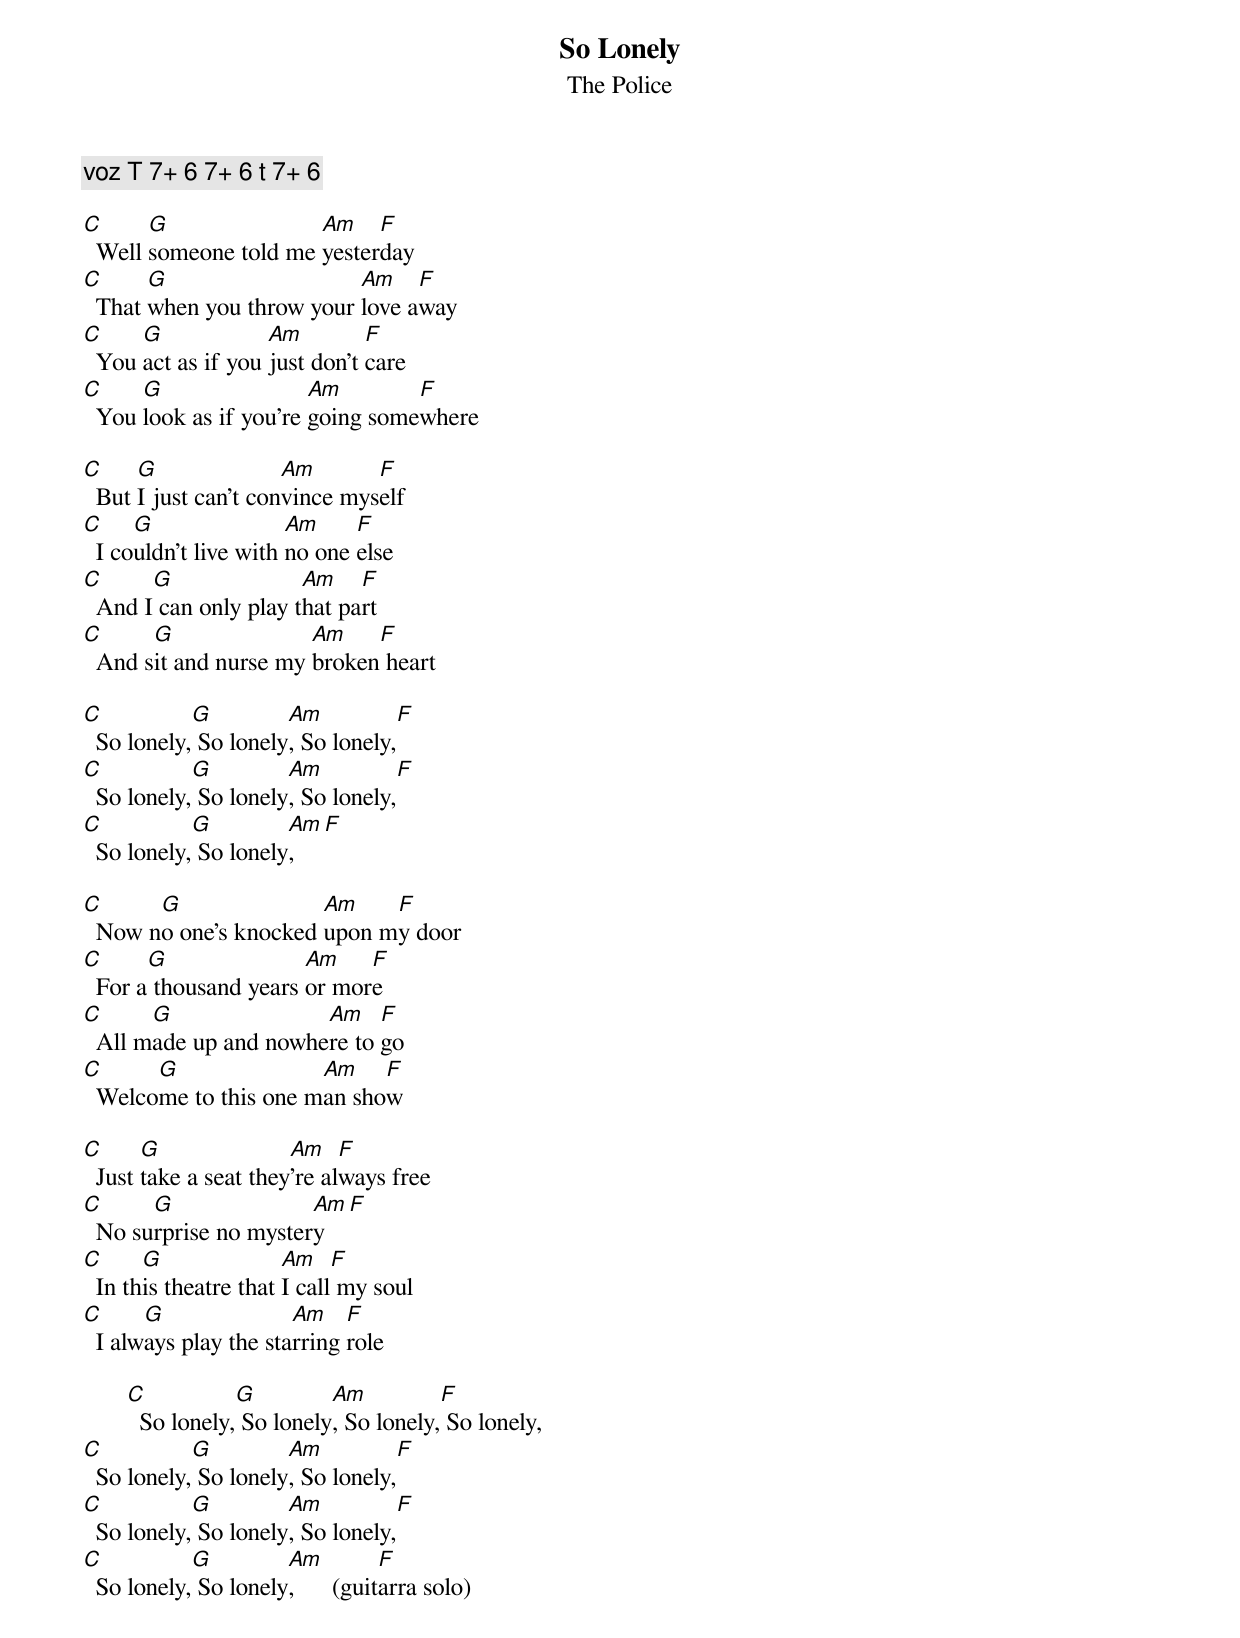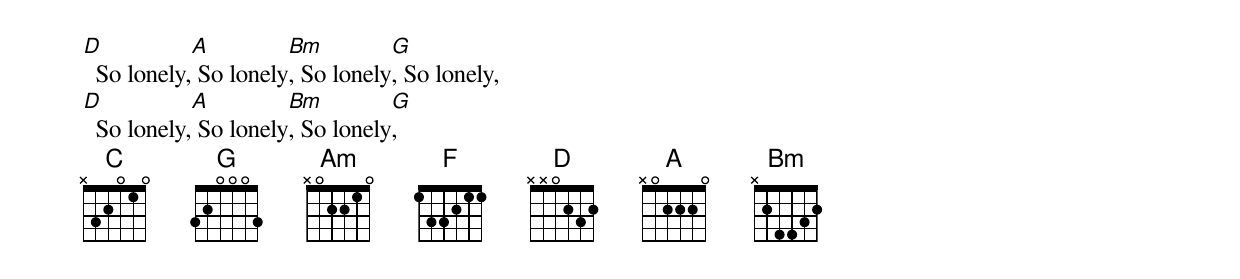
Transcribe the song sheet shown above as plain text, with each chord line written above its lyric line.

So Lonely
The Police

voz T 7+ 6 7+ 6 t 7+ 6

C      G               Am    F
  Well someone told me yesterday
C      G                   Am    F
  That when you throw your love away
C     G             Am         F
  You act as if you just don't care
C     G                 Am        F
  You look as if you're going somewhere

C     G               Am       F
  But I just can't convince myself
C     G                Am     F
  I couldn't live with no one else
C      G               Am    F
  And I can only play that part
C      G               Am    F
  And sit and nurse my broken heart

C           G         Am          F
  So lonely, So lonely, So lonely,
C           G         Am          F
  So lonely, So lonely, So lonely,
C           G         Am          F
  So lonely, So lonely,

C      G               Am    F
  Now no one's knocked upon my door
C      G               Am    F
  For a thousand years or more
C      G               Am    F
  All made up and nowhere to go
C      G               Am    F
  Welcome to this one man show

C      G               Am    F
  Just take a seat they're always free
C      G               Am    F
  No surprise no mystery
C      G               Am    F
  In this theatre that I call my soul
C      G               Am    F
  I always play the starring role

       C           G         Am          F
         So lonely, So lonely, So lonely, So lonely,
C           G         Am          F
  So lonely, So lonely, So lonely,
C           G         Am          F
  So lonely, So lonely, So lonely,
C           G         Am          F
  So lonely, So lonely,      (guitarra solo)

D           A         Bm         G
  So lonely, So lonely, So lonely, So lonely,
D           A         Bm         G
  So lonely, So lonely, So lonely,
